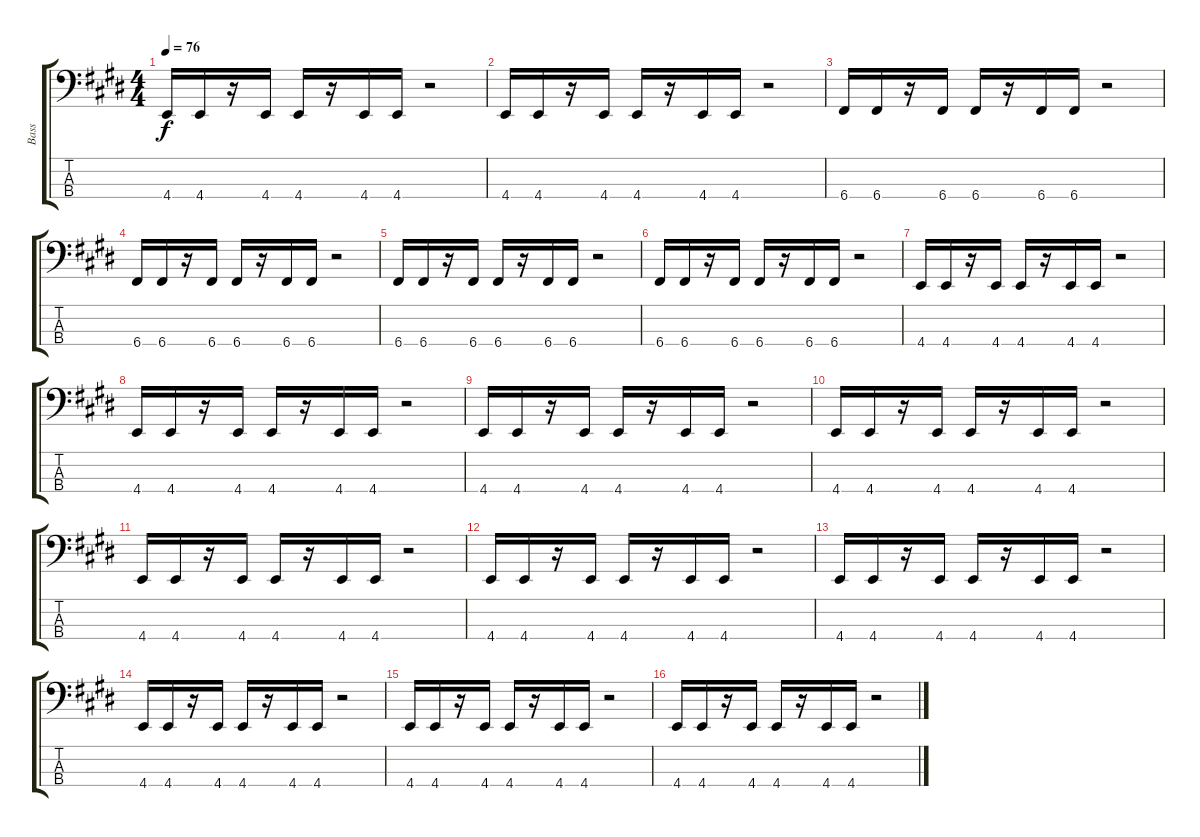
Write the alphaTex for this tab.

\track ("Bass" "Bass") {instrument electricbassfinger}
\staff {score tabs}
\tuning (G2 C2 G1 C1) {hide}
\ts (4 4)
\tempo 76
\clef f4
\ks e
4.4.16{dy f} 4.4.16 r.16 4.4.16 4.4.16 r.16 4.4.16 4.4.16 r.2 |
4.4.16 4.4.16 r.16 4.4.16 4.4.16 r.16 4.4.16 4.4.16 r.2 |
6.4.16 6.4.16 r.16 6.4.16 6.4.16 r.16 6.4.16 6.4.16 r.2 |
6.4.16 6.4.16 r.16 6.4.16 6.4.16 r.16 6.4.16 6.4.16 r.2 |
6.4.16 6.4.16 r.16 6.4.16 6.4.16 r.16 6.4.16 6.4.16 r.2 |
6.4.16 6.4.16 r.16 6.4.16 6.4.16 r.16 6.4.16 6.4.16 r.2 |
4.4.16 4.4.16 r.16 4.4.16 4.4.16 r.16 4.4.16 4.4.16 r.2 |
4.4.16 4.4.16 r.16 4.4.16 4.4.16 r.16 4.4.16 4.4.16 r.2 |
4.4.16 4.4.16 r.16 4.4.16 4.4.16 r.16 4.4.16 4.4.16 r.2 |
4.4.16 4.4.16 r.16 4.4.16 4.4.16 r.16 4.4.16 4.4.16 r.2 |
4.4.16 4.4.16 r.16 4.4.16 4.4.16 r.16 4.4.16 4.4.16 r.2 |
4.4.16 4.4.16 r.16 4.4.16 4.4.16 r.16 4.4.16 4.4.16 r.2 |
4.4.16 4.4.16 r.16 4.4.16 4.4.16 r.16 4.4.16 4.4.16 r.2 |
4.4.16 4.4.16 r.16 4.4.16 4.4.16 r.16 4.4.16 4.4.16 r.2 |
4.4.16 4.4.16 r.16 4.4.16 4.4.16 r.16 4.4.16 4.4.16 r.2 |
4.4.16 4.4.16 r.16 4.4.16 4.4.16 r.16 4.4.16 4.4.16 r.2
